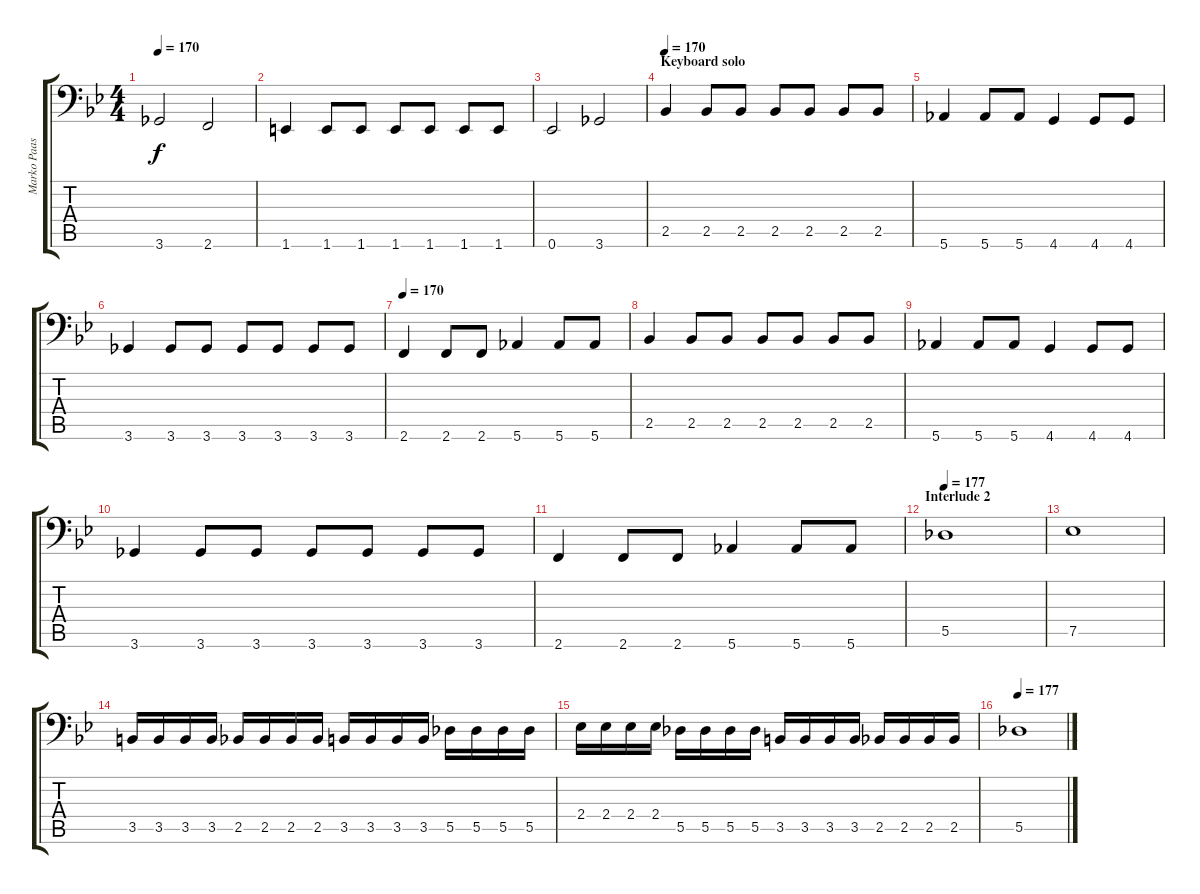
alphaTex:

\track ("Marko Paasikoski" "Marko Paas") {instrument electricbasspick}
\staff {score tabs}
\tuning (Eb3 Bb2 Gb2 Db2 Ab1 Eb1) {hide}
\ts (4 4)
\tempo 170
\clef f4
\ks gminor
3.6.2{dy f} 2.6.2 |
1.6.4 1.6.8 1.6.8 1.6.8 1.6.8 1.6.8 1.6.8 |
0.6.2 3.6.2 |
\section ("" "Keyboard solo")
\tempo 170
2.5.4 2.5.8 2.5.8 2.5.8 2.5.8 2.5.8 2.5.8 |
5.6.4 5.6.8 5.6.8 4.6.4 4.6.8 4.6.8 |
3.6.4 3.6.8 3.6.8 3.6.8 3.6.8 3.6.8 3.6.8 |
\tempo 170
2.6.4 2.6.8 2.6.8 5.6.4 5.6.8 5.6.8 |
2.5.4 2.5.8 2.5.8 2.5.8 2.5.8 2.5.8 2.5.8 |
5.6.4 5.6.8 5.6.8 4.6.4 4.6.8 4.6.8 |
3.6.4 3.6.8 3.6.8 3.6.8 3.6.8 3.6.8 3.6.8 |
2.6.4 2.6.8 2.6.8 5.6.4 5.6.8 5.6.8 |
\section ("" "Interlude 2")
\tempo 177
5.5.1 |
7.5.1 |
3.5.16 3.5.16 3.5.16 3.5.16 2.5.16 2.5.16 2.5.16 2.5.16 3.5.16 3.5.16 3.5.16 3.5.16 5.5.16 5.5.16 5.5.16 5.5.16 |
2.4.16 2.4.16 2.4.16 2.4.16 5.5.16 5.5.16 5.5.16 5.5.16 3.5.16 3.5.16 3.5.16 3.5.16 2.5.16 2.5.16 2.5.16 2.5.16 |
\tempo 177
5.5.1
